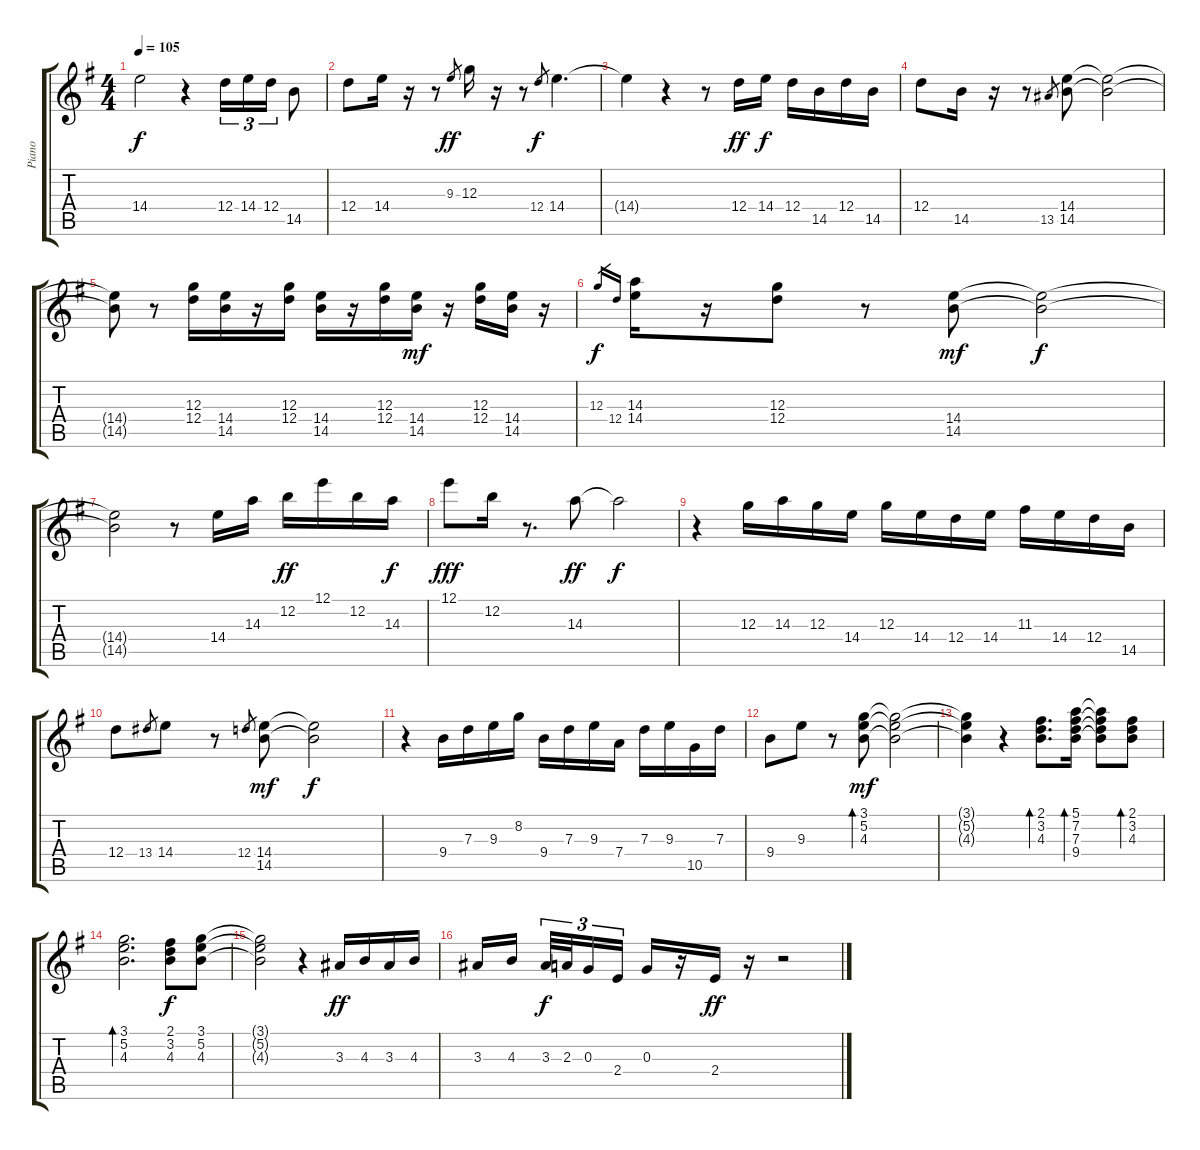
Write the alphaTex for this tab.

\track ("Piano" "Piano") {instrument electricpiano1}
\staff {score tabs}
\tuning (E5 B4 G4 D4 A3 E3) {hide}
\ts (4 4)
\tempo 105
\clef g2
\ks eminor
14.4{t}.2{dy f} r.4 12.4.16{tu (3 2)} 14.4.16{tu (3 2)} 12.4.16{tu (3 2)} 14.5.8 |
12.4.8 14.4.16 r.16 r.8 9.3.8{gr dy ff} 12.3.16 r.16 r.8 12.4.8{gr dy f} 14.4.4{d} |
14.4{t}.4 r.4 r.8 12.4.16{dy ff} 14.4.16{dy f} 12.4.16 14.5.16 12.4.16 14.5.16 |
12.4.8 14.5.16 r.16 r.8 13.5.8{gr} (14.4 14.5).8 (14.4{t} 14.5{t}).2 |
(14.4{t} 14.5{t}).8 r.8 (12.3 12.4).16 (14.4 14.5).16 r.16 (12.3 12.4).16 (14.4 14.5).16 r.16 (12.3 12.4).16 (14.4 14.5).16{dy mf} r.16 (12.3 12.4).16 (14.4 14.5).16 r.16 |
12.3.16{gr dy f} 12.4.16{gr} (14.3 14.4).16 r.16 (12.3 12.4).8 r.8 (14.4 14.5).8{dy mf} (14.4{t} 14.5{t}).2{dy f} |
(14.4{t} 14.5{t}).2 r.8 14.4.16 14.3.16 12.2.16{dy ff} 12.1.16 12.2.16 14.3.16{dy f} |
12.1.8{dy fff} 12.2.16 r.8{d} 14.3.8{dy ff} 14.3{t}.2{dy f} |
r.4 12.3.16 14.3.16 12.3.16 14.4.16 12.3.16 14.4.16 12.4.16 14.4.16 11.3.16 14.4.16 12.4.16 14.5.16 |
12.4.8 13.4.8{gr} 14.4.8 r.8 12.4.8{gr} (14.4 14.5).8{dy mf} (14.4{t} 14.5{t}).2{dy f} |
r.4 9.4.16 7.3.16 9.3.16 8.2.16 9.4.16 7.3.16 9.3.16 7.4.16 7.3.16 9.3.16 10.5.16 7.3.16 |
9.4.8 9.3.8 r.8 (3.1 5.2 4.3).8{bd 240 dy mf} (3.1{t} 5.2{t} 4.3{t}).2 |
(3.1{t} 5.2{t} 4.3{t}).4 r.4 (2.1 3.2 4.3).8{d bd 240} (5.1 7.2 7.3 9.4).16{bd 240} (5.1{t} 7.2{t} 7.3{t} 9.4{t}).8 (2.1 3.2 4.3).8{bd 240} |
(3.1 5.2 4.3).2{d bd 240} (2.1 3.2 4.3).8{dy f} (3.1 5.2 4.3).8 |
(3.1{t} 5.2{t} 4.3{t}).2 r.4 3.3.16{dy ff} 4.3.16 3.3.16 4.3.16 |
3.3.16 4.3.16{beam splitsecondary} 3.3.32{tu (3 2) dy f} 2.3.32{tu (3 2)} 0.3.16{tu (3 2)} 2.4.16{tu (3 2)} 0.3.16 r.16 2.4.16{dy ff} r.16 r.2
